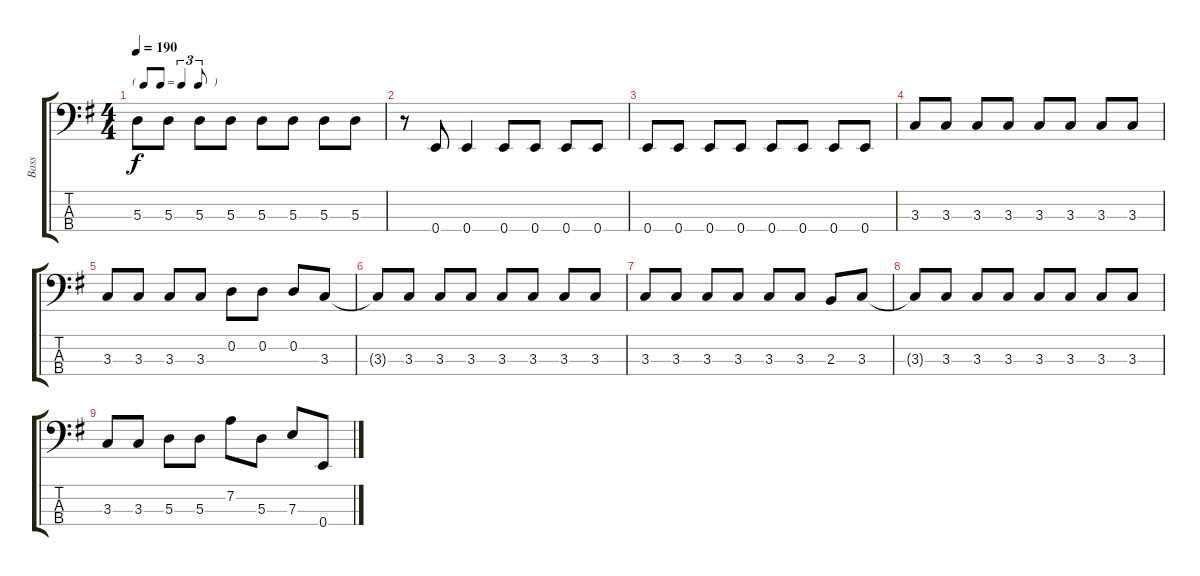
\track ("Bass" "Bass") {instrument electricbasspick}
\staff {score tabs}
\tuning (G2 D2 A1 E1) {hide}
\ts (4 4)
\tf triplet8th
\tempo 190
\clef f4
\ks g
5.3.8{dy f} 5.3.8 5.3.8 5.3.8 5.3.8 5.3.8 5.3.8 5.3.8 |
r.8 0.4.8 0.4.4 0.4.8 0.4.8 0.4.8 0.4.8 |
0.4.8 0.4.8 0.4.8 0.4.8 0.4.8 0.4.8 0.4.8 0.4.8 |
3.3.8 3.3.8 3.3.8 3.3.8 3.3.8 3.3.8 3.3.8 3.3.8 |
3.3.8 3.3.8 3.3.8 3.3.8 0.2.8 0.2.8 0.2.8 3.3.8 |
3.3{t}.8 3.3.8 3.3.8 3.3.8 3.3.8 3.3.8 3.3.8 3.3.8 |
3.3.8 3.3.8 3.3.8 3.3.8 3.3.8 3.3.8 2.3.8 3.3.8 |
3.3{t}.8 3.3.8 3.3.8 3.3.8 3.3.8 3.3.8 3.3.8 3.3.8 |
3.3.8 3.3.8 5.3.8 5.3.8 7.2.8 5.3.8 7.3.8 0.4.8
